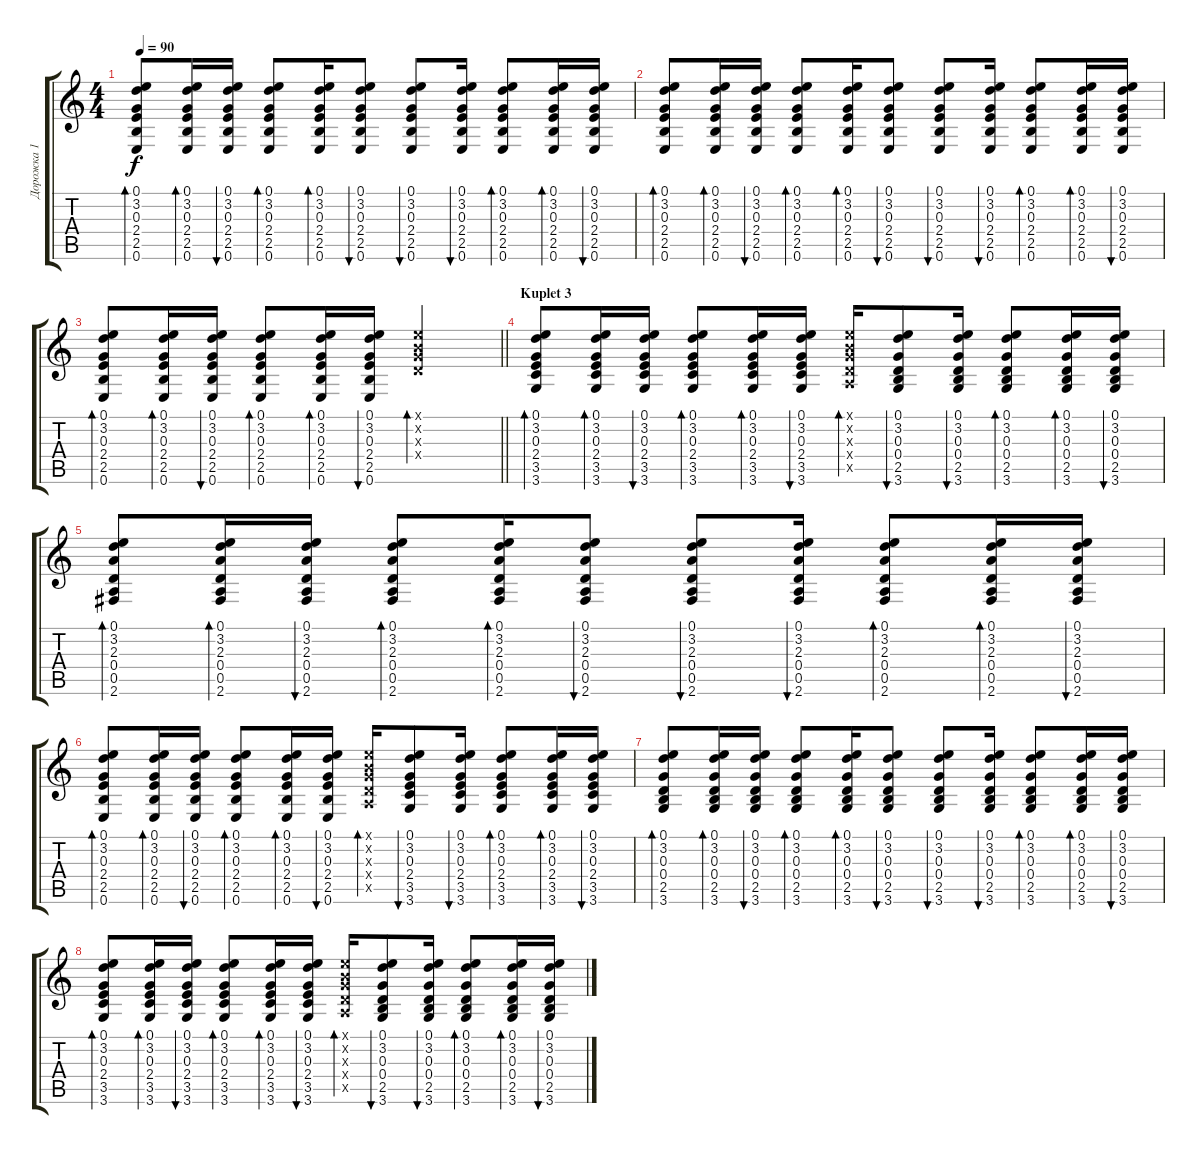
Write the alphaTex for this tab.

\track ("Дорожка 1" "Дорожка 1") {instrument acousticguitarnylon}
\staff {score tabs}
\tuning (E4 B3 G3 D3 A2 E2) {hide}
\ts (4 4)
\tempo 90
\clef g2
\ks c
(0.1 3.2 0.3 2.4 2.5 0.6).8{bd 30 dy f} (0.1 3.2 0.3 2.4 2.5 0.6).16{bd 30} (0.1 3.2 0.3 2.4 2.5 0.6).16{bu 30} (0.1 3.2 0.3 2.4 2.5 0.6).8{bd 30} (0.1 3.2 0.3 2.4 2.5 0.6).16{bd 30} (0.1 3.2 0.3 2.4 2.5 0.6).8{bu 30} (0.1 3.2 0.3 2.4 2.5 0.6).8{bu 30} (0.1 3.2 0.3 2.4 2.5 0.6).16{bu 30} (0.1 3.2 0.3 2.4 2.5 0.6).8{bd 30} (0.1 3.2 0.3 2.4 2.5 0.6).16{bd 30} (0.1 3.2 0.3 2.4 2.5 0.6).16{bu 30} |
(0.1 3.2 0.3 2.4 2.5 0.6).8{bd 30} (0.1 3.2 0.3 2.4 2.5 0.6).16{bd 30} (0.1 3.2 0.3 2.4 2.5 0.6).16{bu 30} (0.1 3.2 0.3 2.4 2.5 0.6).8{bd 30} (0.1 3.2 0.3 2.4 2.5 0.6).16{bd 30} (0.1 3.2 0.3 2.4 2.5 0.6).8{bu 30} (0.1 3.2 0.3 2.4 2.5 0.6).8{bu 30} (0.1 3.2 0.3 2.4 2.5 0.6).16{bu 30} (0.1 3.2 0.3 2.4 2.5 0.6).8{bd 30} (0.1 3.2 0.3 2.4 2.5 0.6).16{bd 30} (0.1 3.2 0.3 2.4 2.5 0.6).16{bu 30} |
\barLineRight lightlight
(0.1 3.2 0.3 2.4 2.5 0.6).8{bd 30} (0.1 3.2 0.3 2.4 2.5 0.6).16{bd 30} (0.1 3.2 0.3 2.4 2.5 0.6).16{bu 30} (0.1 3.2 0.3 2.4 2.5 0.6).8{bd 30} (0.1 3.2 0.3 2.4 2.5 0.6).16{bd 30} (0.1 3.2 0.3 2.4 2.5 0.6).16{bu 30} (0.1{x} 0.2{x} 0.3{x} 0.4{x}).2{bd 30} |
\section ("" "Kuplet 3")
(0.1 3.2 0.3 2.4 3.5 3.6).8{bd 30} (0.1 3.2 0.3 2.4 3.5 3.6).16{bd 30} (0.1 3.2 0.3 2.4 3.5 3.6).16{bu 30} (0.1 3.2 0.3 2.4 3.5 3.6).8{bd 30} (0.1 3.2 0.3 2.4 3.5 3.6).16{bd 30} (0.1 3.2 0.3 2.4 3.5 3.6).16{bu 30} (0.1{x} 0.2{x} 0.3{x} 0.4{x} 0.5{x}).16{bd 30} (0.1 3.2 0.3 0.4 2.5 3.6).8{bu 30} (0.1 3.2 0.3 0.4 2.5 3.6).16{bu 30} (0.1 3.2 0.3 0.4 2.5 3.6).8{bd 30} (0.1 3.2 0.3 0.4 2.5 3.6).16{bd 30} (0.1 3.2 0.3 0.4 2.5 3.6).16{bu 30} |
(0.1 3.2 2.3 0.4 0.5 2.6).8{bd 30} (0.1 3.2 2.3 0.4 0.5 2.6).16{bd 30} (0.1 3.2 2.3 0.4 0.5 2.6).16{bu 30} (0.1 3.2 2.3 0.4 0.5 2.6).8{bd 30} (0.1 3.2 2.3 0.4 0.5 2.6).16{bd 30} (0.1 3.2 2.3 0.4 0.5 2.6).8{bu 30} (0.1 3.2 2.3 0.4 0.5 2.6).8{bu 30} (0.1 3.2 2.3 0.4 0.5 2.6).16{bu 30} (0.1 3.2 2.3 0.4 0.5 2.6).8{bd 30} (0.1 3.2 2.3 0.4 0.5 2.6).16{bd 30} (0.1 3.2 2.3 0.4 0.5 2.6).16{bu 30} |
(0.1 3.2 0.3 2.4 2.5 0.6).8{bd 30} (0.1 3.2 0.3 2.4 2.5 0.6).16{bd 30} (0.1 3.2 0.3 2.4 2.5 0.6).16{bu 30} (0.1 3.2 0.3 2.4 2.5 0.6).8{bd 30} (0.1 3.2 0.3 2.4 2.5 0.6).16{bd 30} (0.1 3.2 0.3 2.4 2.5 0.6).16{bu 30} (0.1{x} 0.2{x} 0.3{x} 0.4{x} 0.5{x}).16{bd 30} (0.1 3.2 0.3 2.4 3.5 3.6).8{bu 30} (0.1 3.2 0.3 2.4 3.5 3.6).16{bu 30} (0.1 3.2 0.3 2.4 3.5 3.6).8{bd 30} (0.1 3.2 0.3 2.4 3.5 3.6).16{bd 30} (0.1 3.2 0.3 2.4 3.5 3.6).16{bu 30} |
(0.1 3.2 0.3 0.4 2.5 3.6).8{bd 30} (0.1 3.2 0.3 0.4 2.5 3.6).16{bd 30} (0.1 3.2 0.3 0.4 2.5 3.6).16{bu 30} (0.1 3.2 0.3 0.4 2.5 3.6).8{bd 30} (0.1 3.2 0.3 0.4 2.5 3.6).16{bd 30} (0.1 3.2 0.3 0.4 2.5 3.6).8{bu 30} (0.1 3.2 0.3 0.4 2.5 3.6).8{bu 30} (0.1 3.2 0.3 0.4 2.5 3.6).16{bu 30} (0.1 3.2 0.3 0.4 2.5 3.6).8{bd 30} (0.1 3.2 0.3 0.4 2.5 3.6).16{bd 30} (0.1 3.2 0.3 0.4 2.5 3.6).16{bu 30} |
(0.1 3.2 0.3 2.4 3.5 3.6).8{bd 30} (0.1 3.2 0.3 2.4 3.5 3.6).16{bd 30} (0.1 3.2 0.3 2.4 3.5 3.6).16{bu 30} (0.1 3.2 0.3 2.4 3.5 3.6).8{bd 30} (0.1 3.2 0.3 2.4 3.5 3.6).16{bd 30} (0.1 3.2 0.3 2.4 3.5 3.6).16{bu 30} (0.1{x} 0.2{x} 0.3{x} 0.4{x} 0.5{x}).16{bd 30} (0.1 3.2 0.3 0.4 2.5 3.6).8{bu 30} (0.1 3.2 0.3 0.4 2.5 3.6).16{bu 30} (0.1 3.2 0.3 0.4 2.5 3.6).8{bd 30} (0.1 3.2 0.3 0.4 2.5 3.6).16{bd 30} (0.1 3.2 0.3 0.4 2.5 3.6).16{bu 30}
